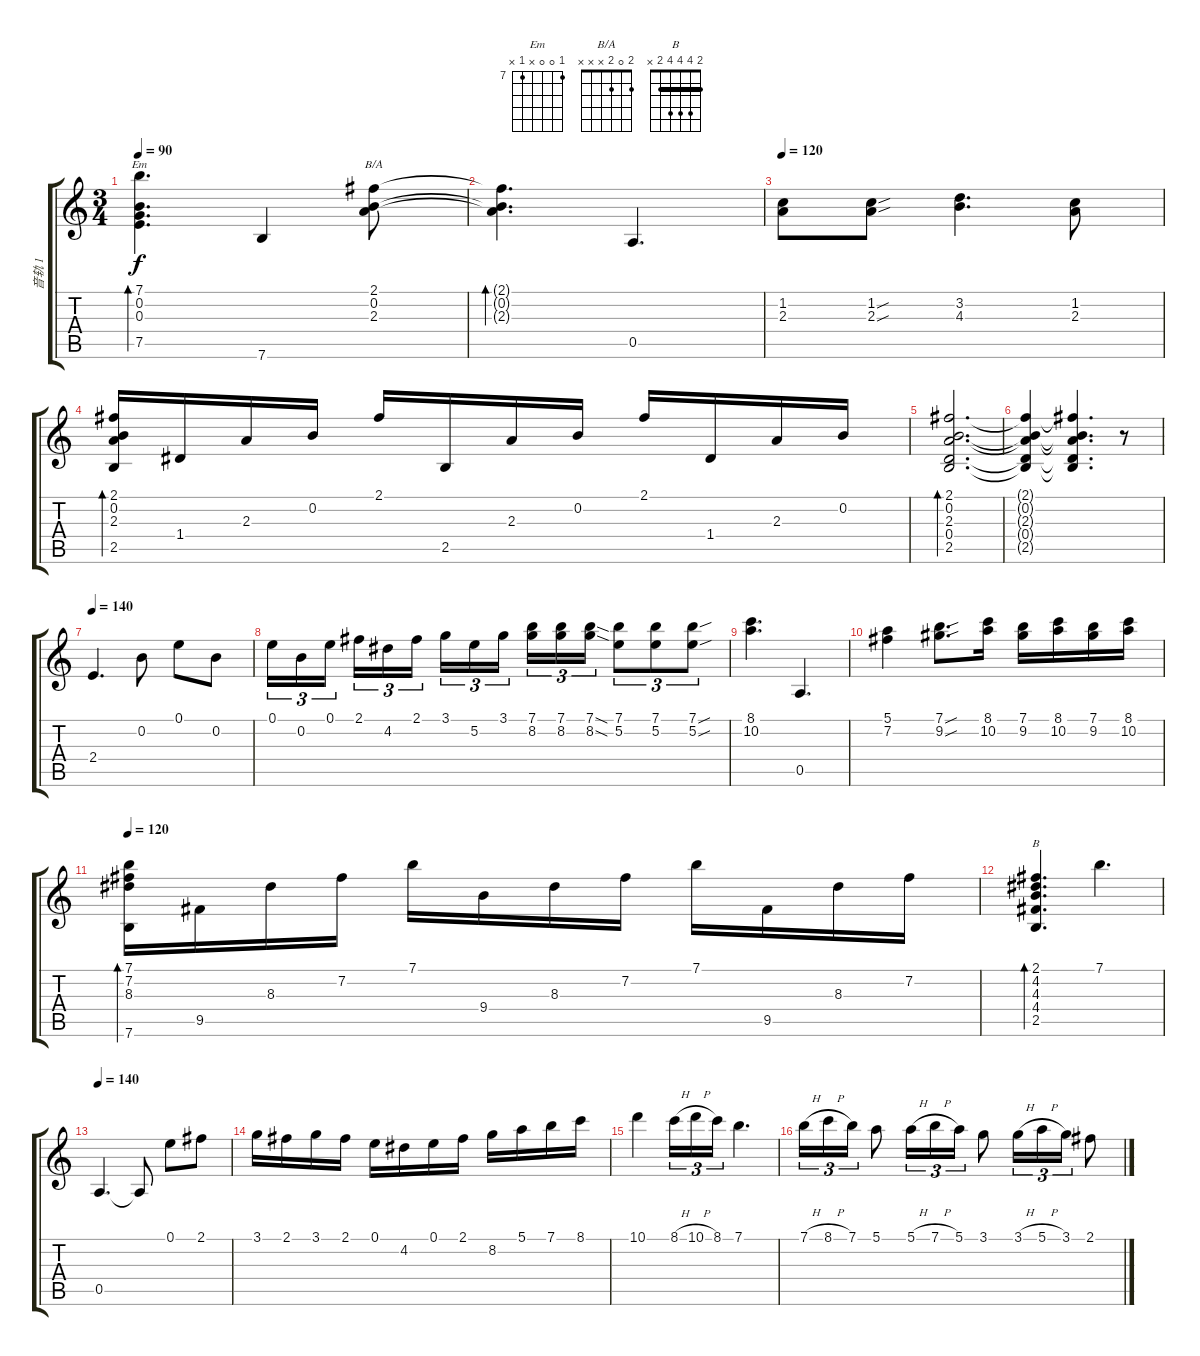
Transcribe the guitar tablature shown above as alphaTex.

\track ("音轨 1" "音轨 1") {instrument acousticguitarnylon}
\staff {score tabs}
\tuning (E4 B3 G3 D3 A2 E2) {hide}
\chord ("Em" 7 0 0 x 7 x) {firstfret 7}
\chord ("B/A" 2 0 2 x x x)
\chord ("B" 2 4 4 4 2 x) {barre 2}
\ts (3 4)
\tempo 90
\clef g2
\ks c
(7.1 0.2 0.3 7.5).4{d bd 240 ch "Em" dy f} 7.6.4 (2.1 0.2 2.3).8{ch "B/A"} |
(2.1{t} 0.2{t} 2.3{t}).4{d bd 240} 0.5.4{d} |
\tempo 120
(1.2 2.3).8 (1.2{sou} 2.3{sou}).8 (3.2 4.3).4{d} (1.2 2.3).8 |
(2.1 0.2 2.3 2.5).16{bd 240} 1.4.16 2.3.16 0.2.16 2.1.16 2.5.16 2.3.16 0.2.16 2.1.16 1.4.16 2.3.16 0.2.16 |
(2.1 0.2 2.3 0.4 2.5).2{d bd 240} |
(2.1{t} 0.2{t} 2.3{t} 0.4{t} 2.5{t}).4 (2.1{t} 0.2{t} 2.3{t} 0.4{t} 2.5{t}).4{d} r.8 |
\tempo 140
2.4.4{d} 0.2.8 0.1.8 0.2.8 |
0.1.16{tu (3 2)} 0.2.16{tu (3 2)} 0.1.16{tu (3 2) beam splitsecondary} 2.1.16{tu (3 2)} 4.2.16{tu (3 2)} 2.1.16{tu (3 2)} 3.1.16{tu (3 2)} 5.2.16{tu (3 2)} 3.1.16{tu (3 2) beam splitsecondary} (7.1 8.2).16{tu (3 2)} (7.1 8.2).16{tu (3 2)} (7.1{sod} 8.2{sod}).16{tu (3 2)} (7.1 5.2).8{tu (3 2)} (7.1 5.2).8{tu (3 2)} (7.1{sou} 5.2{sou}).8{tu (3 2)} |
(8.1 10.2).4{d} 0.5.4{d} |
(5.1 7.2).4 (7.1{sou} 9.2{sou}).8{d} (8.1 10.2).16 (7.1 9.2).16 (8.1 10.2).16 (7.1 9.2).16 (8.1 10.2).16 |
\tempo 120
(7.1 7.2 8.3 7.6).16{bd 240} 9.5.16 8.3.16 7.2.16 7.1.16 9.4.16 8.3.16 7.2.16 7.1.16 9.5.16 8.3.16 7.2.16 |
(2.1 4.2 4.3 4.4 2.5).4{d bd 240 ch "B"} 7.1.4{d} |
\tempo 140
0.5.4{d} 0.5{t}.8 0.1.8 2.1.8 |
3.1.16 2.1.16 3.1.16 2.1.16 0.1.16 4.2.16 0.1.16 2.1.16 8.2.16 5.1.16 7.1.16 8.1.16 |
10.1.4 8.1{h}.16{tu (3 2)} 10.1{h}.16{tu (3 2)} 8.1.16{tu (3 2)} 7.1.4{d} |
7.1{h}.16{tu (3 2)} 8.1{h}.16{tu (3 2)} 7.1.16{tu (3 2)} 5.1.8 5.1{h}.16{tu (3 2)} 7.1{h}.16{tu (3 2)} 5.1.16{tu (3 2)} 3.1.8 3.1{h}.16{tu (3 2)} 5.1{h}.16{tu (3 2)} 3.1.16{tu (3 2)} 2.1.8
